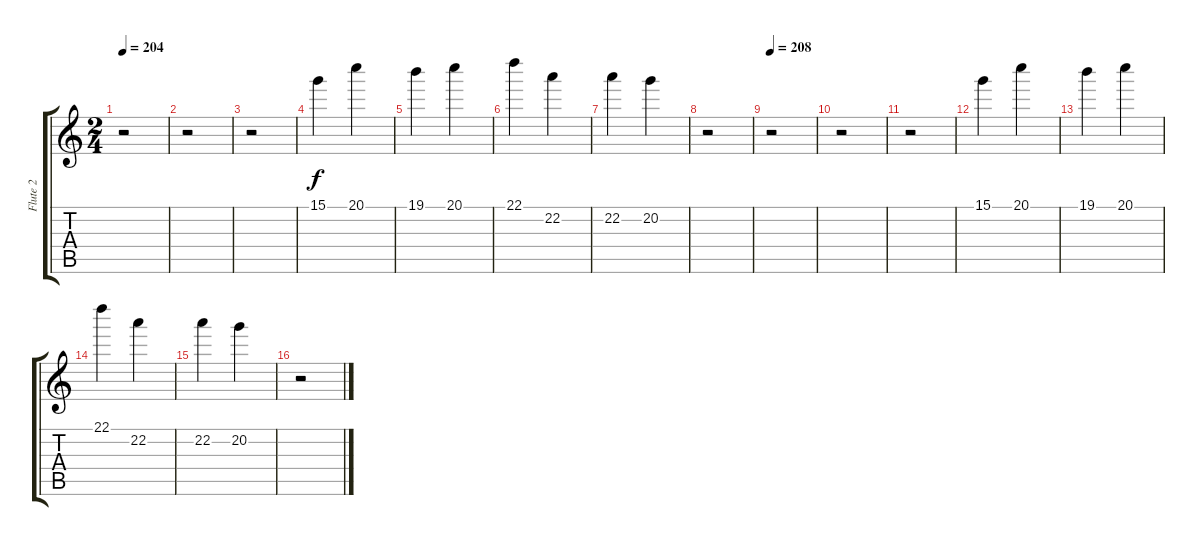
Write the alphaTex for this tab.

\track ("Flute 2" "Flute 2") {instrument acousticguitarnylon}
\staff {score tabs}
\tuning (E4 B3 G3 D3 A2 E2) {hide}
\ts (2 4)
\tempo 204
\clef g2
\ks c
r.2{dy fff} |
r.2 |
r.2 |
15.1.4{dy f} 20.1.4 |
19.1.4 20.1.4 |
22.1.4 22.2.4 |
22.2.4 20.2.4 |
r.2 |
\tempo 208
r.2 |
r.2 |
r.2 |
15.1.4 20.1.4 |
19.1.4 20.1.4 |
22.1.4 22.2.4 |
22.2.4 20.2.4 |
r.2
